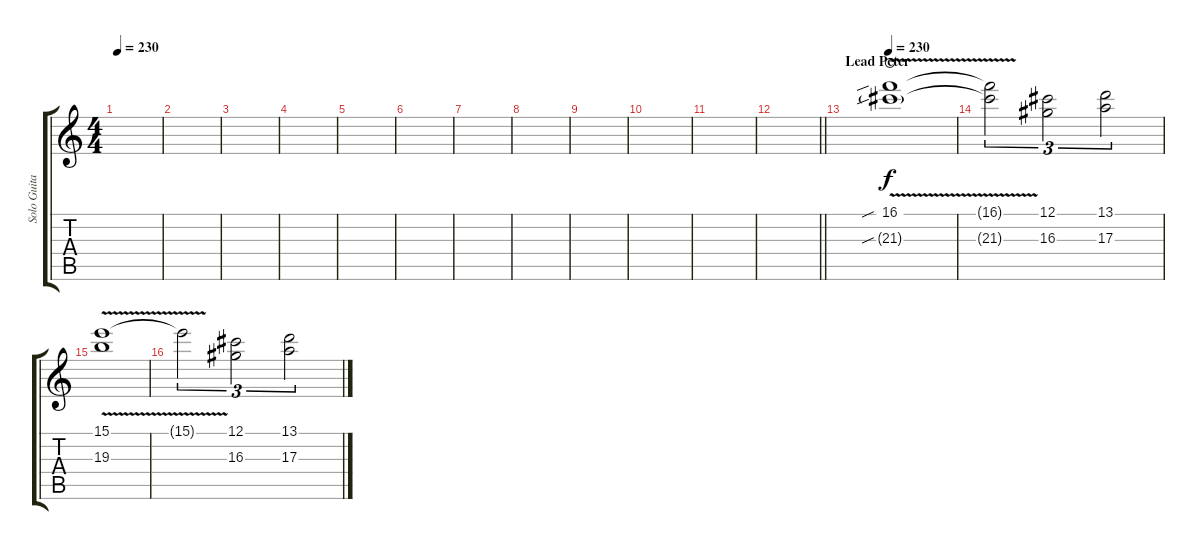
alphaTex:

\track ("Solo Guitar" "Solo Guita") {instrument distortionguitar}
\staff {score tabs}
\tuning (Db4 Ab3 E3 B2 Gb2 Db2) {hide}
\ts (4 4)
\tempo 230
\clef g2
\ks c
|
|
|
|
|
|
|
|
|
|
|
\barLineRight lightlight
|
\section ("" "Lead Peter")
\tempo 230
(16.1{v sib} 21.3{sib g}).1{waho} |
(16.1{t} 21.3{t}).2{tu (3 2)} (12.1 16.3).2{tu (3 2)} (13.1 17.3).2{tu (3 2)} |
(15.1{v} 19.3).1 |
15.1{t}.2{tu (3 2)} (12.1 16.3).2{tu (3 2)} (13.1 17.3).2{tu (3 2)}
